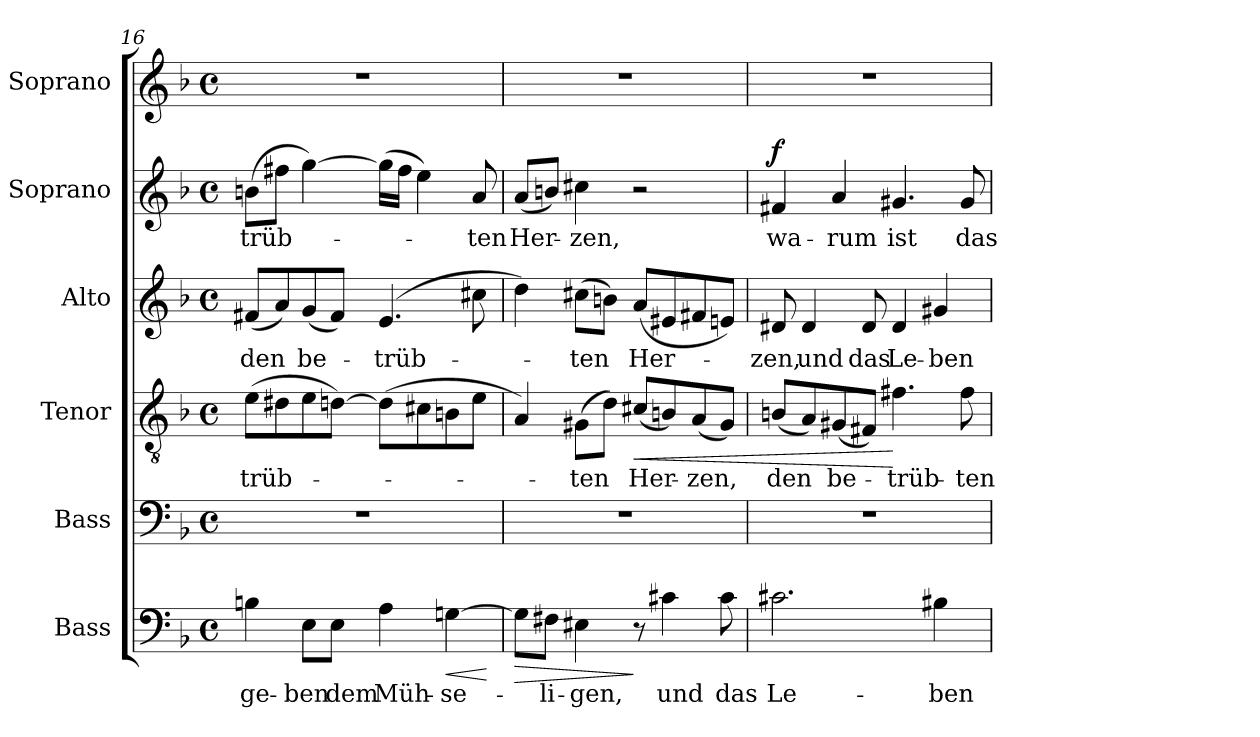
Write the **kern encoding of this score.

**kern	**text	**dynam	**kern	**kern	**text	**dynam	**kern	**text	**kern	**text	**dynam	**kern
*part6	*part6	*part6	*part5	*part4	*part4	*part4	*part3	*part3	*part2	*part2	*part2	*part1
*staff6	*staff6	*staff6	*staff5	*staff4	*staff4	*staff4	*staff3	*staff3	*staff2	*staff2	*staff2	*staff1
*I"Bass	*	*	*I"Bass	*I"Tenor	*	*	*I"Alto	*	*I"Soprano	*	*	*I"Soprano
*I'B.	*	*	*I'B.	*I'T.	*	*	*I'A.	*	*I'S.	*	*	*I'S.
*clefF4	*	*	*clefF4	*clefGv2	*	*	*clefG2	*	*clefG2	*	*	*clefG2
*	*	*	*	*ITrd7c12	*	*	*	*	*	*	*	*
*k[b-]	*	*	*k[b-]	*k[b-]	*	*	*k[b-]	*	*k[b-]	*	*	*k[b-]
*F:	*	*	*F:	*F:	*	*	*F:	*	*F:	*	*	*F:
*M4/4	*	*	*M4/4	*M4/4	*	*	*M4/4	*	*M4/4	*	*	*M4/4
*met(c)	*	*	*met(c)	*met(c)	*	*	*met(c)	*	*met(c)	*	*	*met(c)
=16	=16	=16	=16	=16	=16	=16	=16	=16	=16	=16	=16	=16
!	!LO:LY:b:color=#000000	!	!	!	!	!	!	!	!	!	!	!
!	!	!	!	!	!LO:LY:b:color=#000000	!	!	!	!	!	!	!
!	!	!	!	!	!	!	!	!LO:LY:b:color=#000000	!	!	!	!
!	!	!	!	!	!	!	!	!	!	!LO:LY:b:color=#000000	!	!
4Bni\	-ge-	.	1r	(8Ei\L	-trüb-	.	(8f#Xi/L	den	(8bni\L	-trüb-	.	1r
.	.	.	.	8D#Xi\	.	.	8ai/)	.	8ff#Xi\J	.	.	.
!	!LO:LY:b:color=#000000	!	!	!	!	!	!	!	!	!	!	!
!	!	!	!	!	!	!	!	!LO:LY:b:color=#000000	!	!	!	!
8Ei\L	-ben	.	.	8Ei\	.	.	(8gi/	be-	[4ggi\)	.	.	.
!	!LO:LY:b:color=#000000	!	!	!	!	!	!	!	!	!	!	!
8Ei\J	dem	.	.	[8Dni\J)	.	.	8f#i/J)	.	.	.	.	.
!	!LO:LY:b:color=#000000	!	!	!	!	!	!	!	!	!	!	!
!	!	!	!	!	!	!	!	!LO:LY:b:color=#000000	!	!	!	!
4Ai\	Müh-	.	.	(8Di\L]	.	.	(4.ei/	-trüb-	(16ggi\LL]	.	.	.
.	.	.	.	.	.	.	.	.	16ff#i\JJ	.	.	.
.	.	.	.	8C#Xi\	.	.	.	.	4eei\)	.	.	.
!	!LO:LY:b:color=#000000	!LO:HP:b	!	!	!	!	!	!	!	!	!	!
[4Gni\	-se-	<	.	8BBni\	.	.	.	.	.	.	.	.
!	!	!	!	!	!	!	!	!	!	!LO:LY:b:color=#000000	!	!
.	.	.	.	8Ei\J	.	.	8cc#Xi\	.	8ai/	-ten	.	.
.	.	[	.	.	.	.	.	.	.	.	.	.
=17	=17	=17	=17	=17	=17	=17	=17	=17	=17	=17	=17	=17
!	!	!LO:HP:b	!	!	!	!	!	!	!	!	!	!
!	!	!	!	!	!	!	!	!	!	!LO:LY:b:color=#000000	!	!
8Gi\L]	.	>	1r	4AAi/)	.	.	4ddi\)	.	(8ai/L	Her-	.	1r
!	!LO:LY:b:color=#000000	!	!	!	!	!	!	!	!	!	!	!
8F#Xi\J	-li-	.	.	.	.	.	.	.	8bni/J)	.	.	.
!	!LO:LY:b:color=#000000	!	!	!	!	!	!	!	!	!	!	!
!	!	!	!	!	!LO:LY:b:color=#000000	!	!	!	!	!	!	!
!	!	!	!	!	!	!	!	!LO:LY:b:color=#000000	!	!	!	!
!	!	!	!	!	!	!	!	!	!	!LO:LY:b:color=#000000	!	!
4E#Xi\	-gen,	.	.	(8GG#Xi\L	-ten	.	(8cc#Xi\L	-ten	4cc#Xi\	-zen,	.	.
.	.	.	.	8Di\J)	.	.	8bni\J)	.	.	.	.	.
!	!	!	!	!	!LO:LY:b:color=#000000	!LO:HP:b	!	!	!	!	!	!
!	!	!	!	!	!	!	!	!LO:LY:b:color=#000000	!	!	!	!
8r	.	]	.	(8C#Xi/L	Her-	<	(8ai/L	Her-	2r	.	.	.
!	!LO:LY:b:color=#000000	!	!	!	!	!	!	!	!	!	!	!
4c#Xi\	und	.	.	8BBni/)	.	.	8e#Xi/	.	.	.	.	.
!	!	!	!	!	!LO:LY:b:color=#000000	!	!	!	!	!	!	!
.	.	.	.	(8AAi/	-zen,	.	8f#Xi/	.	.	.	.	.
!	!LO:LY:b:color=#000000	!	!	!	!	!	!	!	!	!	!	!
8c#i\	das	.	.	8GG#i/J)	.	.	8eni/J)	.	.	.	.	.
=18	=18	=18	=18	=18	=18	=18	=18	=18	=18	=18	=18	=18
!	!LO:LY:b:color=#000000	!	!	!	!	!	!	!	!	!	!	!
!	!	!	!	!	!LO:LY:b:color=#000000	!	!	!	!	!	!	!
!	!	!	!	!	!	!	!	!LO:LY:b:color=#000000	!	!	!	!
!	!	!	!	!	!	!	!	!	!	!LO:LY:b:color=#000000	!	!
2.c#Xi\	Le-	.	1r	(8BBni/L	den	.	8d#Xi/	-zen,	4f#Xi/	wa-	f	1r
!	!	!	!	!	!	!	!	!LO:LY:b:color=#000000	!	!	!	!
.	.	.	.	8AAi/)	.	.	4d#i/	und	.	.	.	.
!	!	!	!	!	!LO:LY:b:color=#000000	!	!	!	!	!	!	!
!	!	!	!	!	!	!	!	!	!	!LO:LY:b:color=#000000	!	!
.	.	.	.	(8GG#Xi/	be-	.	.	.	4ai/	-rum	.	.
!	!	!	!	!	!	!	!	!LO:LY:b:color=#000000	!	!	!	!
.	.	.	.	8FF#Xi/J)	.	.	8d#i/	das	.	.	.	.
!	!	!	!	!	!LO:LY:b:color=#000000	!	!	!	!	!	!	!
!	!	!	!	!	!	!	!	!LO:LY:b:color=#000000	!	!	!	!
!	!	!	!	!	!	!	!	!	!	!LO:LY:b:color=#000000	!	!
.	.	.	.	4.F#Xi\	-trüb-	[	4d#i/	Le-	4.g#Xi/	ist	.	.
!	!LO:LY:b:color=#000000	!	!	!	!	!	!	!	!	!	!	!
!	!	!	!	!	!	!	!	!LO:LY:b:color=#000000	!	!	!	!
4B#Xi\	-ben	.	.	.	.	.	4g#Xi/	-ben	.	.	.	.
!	!	!	!	!	!LO:LY:b:color=#000000	!	!	!	!	!	!	!
!	!	!	!	!	!	!	!	!	!	!LO:LY:b:color=#000000	!	!
.	.	.	.	8F#i\	-ten	.	.	.	8g#i/	das	.	.
=	=	=	=	=	=	=	=	=	=	=	=	=
*-	*-	*-	*-	*-	*-	*-	*-	*-	*-	*-	*-	*-
